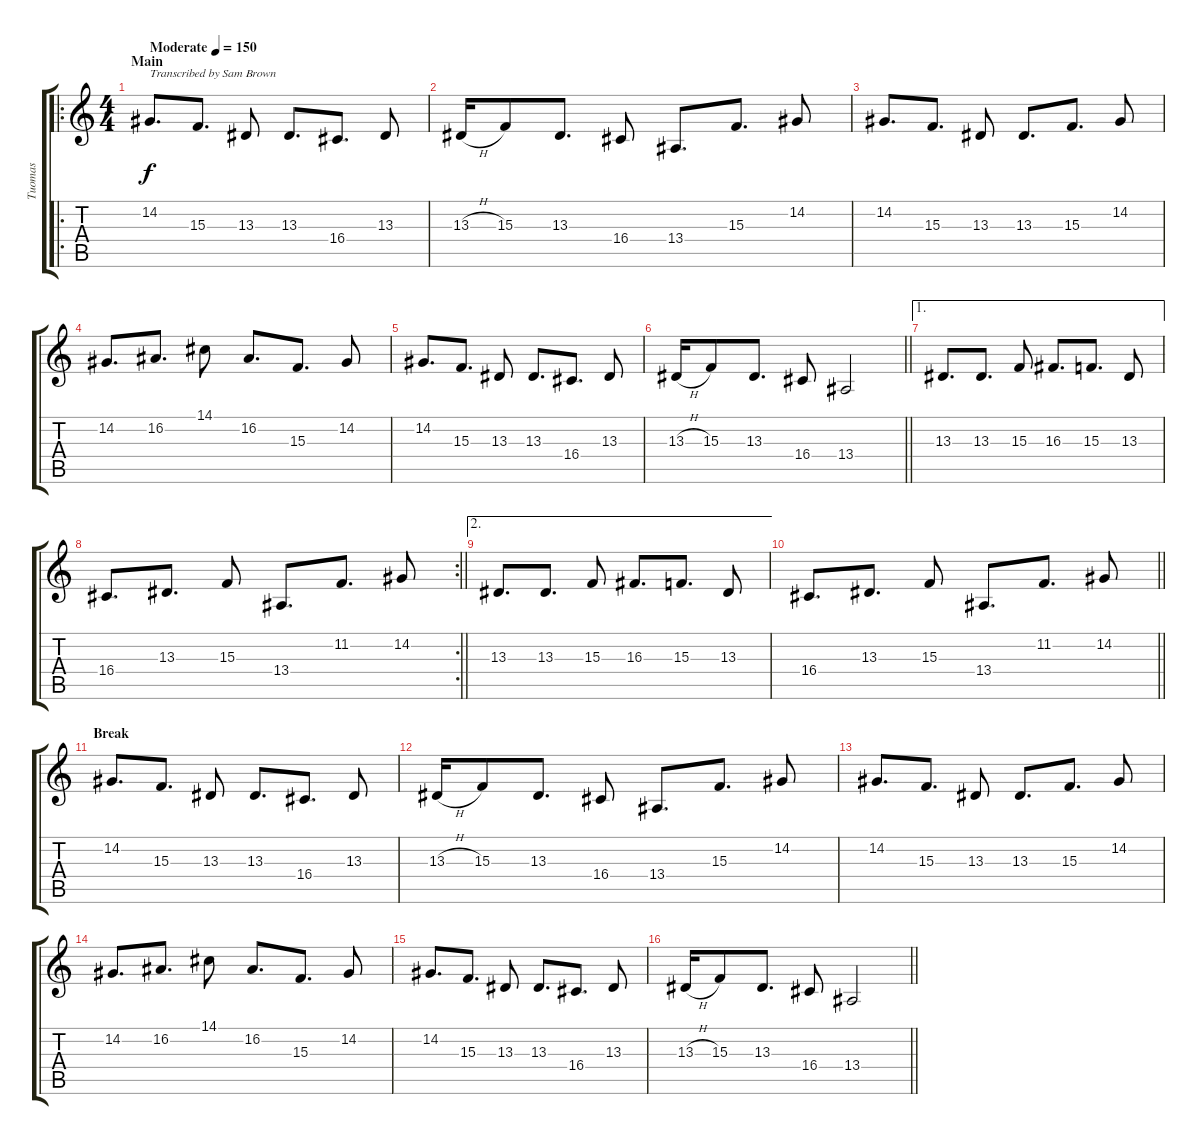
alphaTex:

\track ("Tuomas" "Tuomas") {instrument violin}
\staff {score tabs}
\tuning (B3 Gb3 D3 A2 E2 B1) {hide}
\ro
\ts (4 4)
\section ("" "Main")
\tempo (150 "Moderate")
\clef g2
\ks c
14.2.8{d txt "Transcribed by Sam Brown" dy f instrument violin} 15.3.8{d} 13.3.8 13.3.8{d} 16.4.8{d} 13.3.8 |
13.3{h}.16 15.3.8 13.3.8{d} 16.4.8 13.4.8{d} 15.3.8{d} 14.2.8 |
14.2.8{d} 15.3.8{d} 13.3.8 13.3.8{d} 15.3.8{d} 14.2.8 |
14.2.8{d} 16.2.8{d} 14.1.8 16.2.8{d} 15.3.8{d} 14.2.8 |
14.2.8{d} 15.3.8{d} 13.3.8 13.3.8{d} 16.4.8{d} 13.3.8 |
\barLineRight lightlight
13.3{h}.16 15.3.8 13.3.8{d} 16.4.8 13.4.2 |
\ae 1
\section ("" "")
13.3.8{d} 13.3.8{d} 15.3.8 16.3.8{d} 15.3.8{d} 13.3.8 |
\rc 2
\barLineRight lightlight
16.4.8{d} 13.3.8{d} 15.3.8 13.4.8{d} 11.2.8{d} 14.2.8 |
\ae 2
\section ("" "")
13.3.8{d} 13.3.8{d} 15.3.8 16.3.8{d} 15.3.8{d} 13.3.8 |
\barLineRight lightlight
16.4.8{d} 13.3.8{d} 15.3.8 13.4.8{d} 11.2.8{d} 14.2.8 |
\section ("" "Break")
14.2.8{d} 15.3.8{d} 13.3.8 13.3.8{d} 16.4.8{d} 13.3.8 |
13.3{h}.16 15.3.8 13.3.8{d} 16.4.8 13.4.8{d} 15.3.8{d} 14.2.8 |
14.2.8{d} 15.3.8{d} 13.3.8 13.3.8{d} 15.3.8{d} 14.2.8 |
14.2.8{d} 16.2.8{d} 14.1.8 16.2.8{d} 15.3.8{d} 14.2.8 |
14.2.8{d} 15.3.8{d} 13.3.8 13.3.8{d} 16.4.8{d} 13.3.8 |
\barLineRight lightlight
13.3{h}.16 15.3.8 13.3.8{d} 16.4.8 13.4.2
